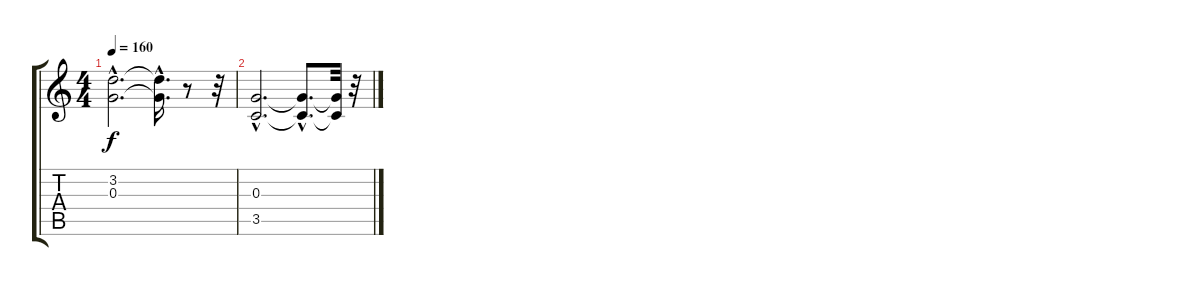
\track "" {instrument overdrivenguitar}
\staff {score tabs}
\tuning (E4 B3 G3 D3 A2 E2) {hide}
\ts (4 4)
\tempo 160
\clef g2
\ks c
(3.2{hac} 0.3{hac}).2{d dy f} (3.2{hac t} 0.3{hac t}).16{d} r.8 r.32 |
(0.3{hac} 3.5{hac}).2{d} (0.3{hac t} 3.5{hac t}).8{d} (0.3{t} 3.5{t}).32 r.32
